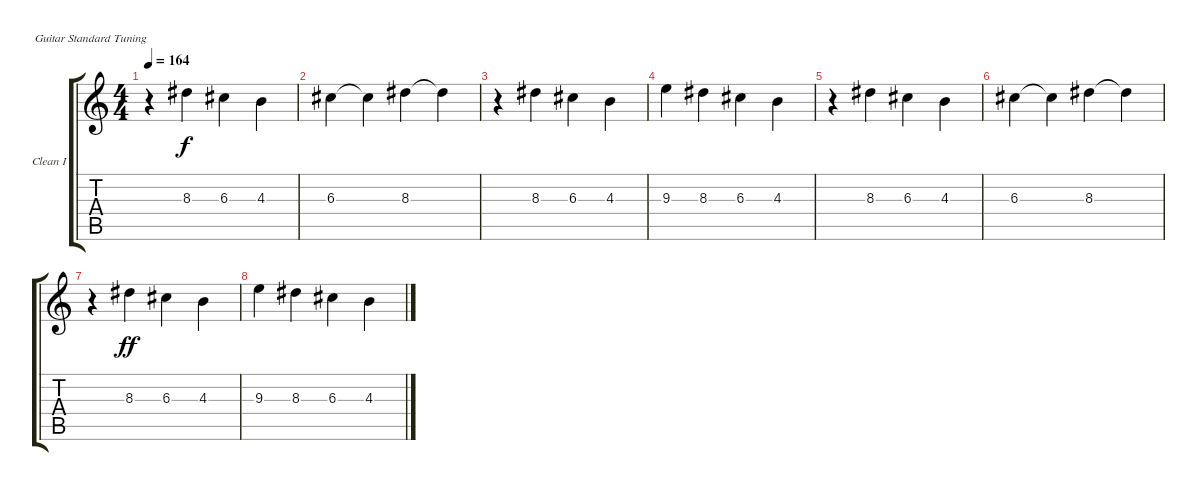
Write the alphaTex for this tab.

\defaultSystemsLayout 4
\bracketExtendMode groupsimilarinstruments
\firstSystemTrackNameOrientation horizontal
\otherSystemsTrackNameOrientation horizontal
\track ("Clean I" "Clean I") {instrument electricguitarclean}
\staff {score tabs}
\tuning (E4 B3 G3 D3 A2 E2)
\ts (4 4)
\tempo 164
\clef g2
\ks c
r.4{dy ff} 8.3.4{dy f} 6.3.4 4.3.4 |
6.3.4 6.3{t}.4 8.3.4 8.3{t}.4 |
r.4 8.3.4 6.3.4 4.3.4 |
9.3.4 8.3.4 6.3.4 4.3.4 |
r.4 8.3.4 6.3.4 4.3.4 |
6.3.4 6.3{t}.4 8.3.4 8.3{t}.4 |
r.4 8.3.4{dy ff} 6.3.4 4.3.4 |
9.3.4 8.3.4 6.3.4 4.3.4
